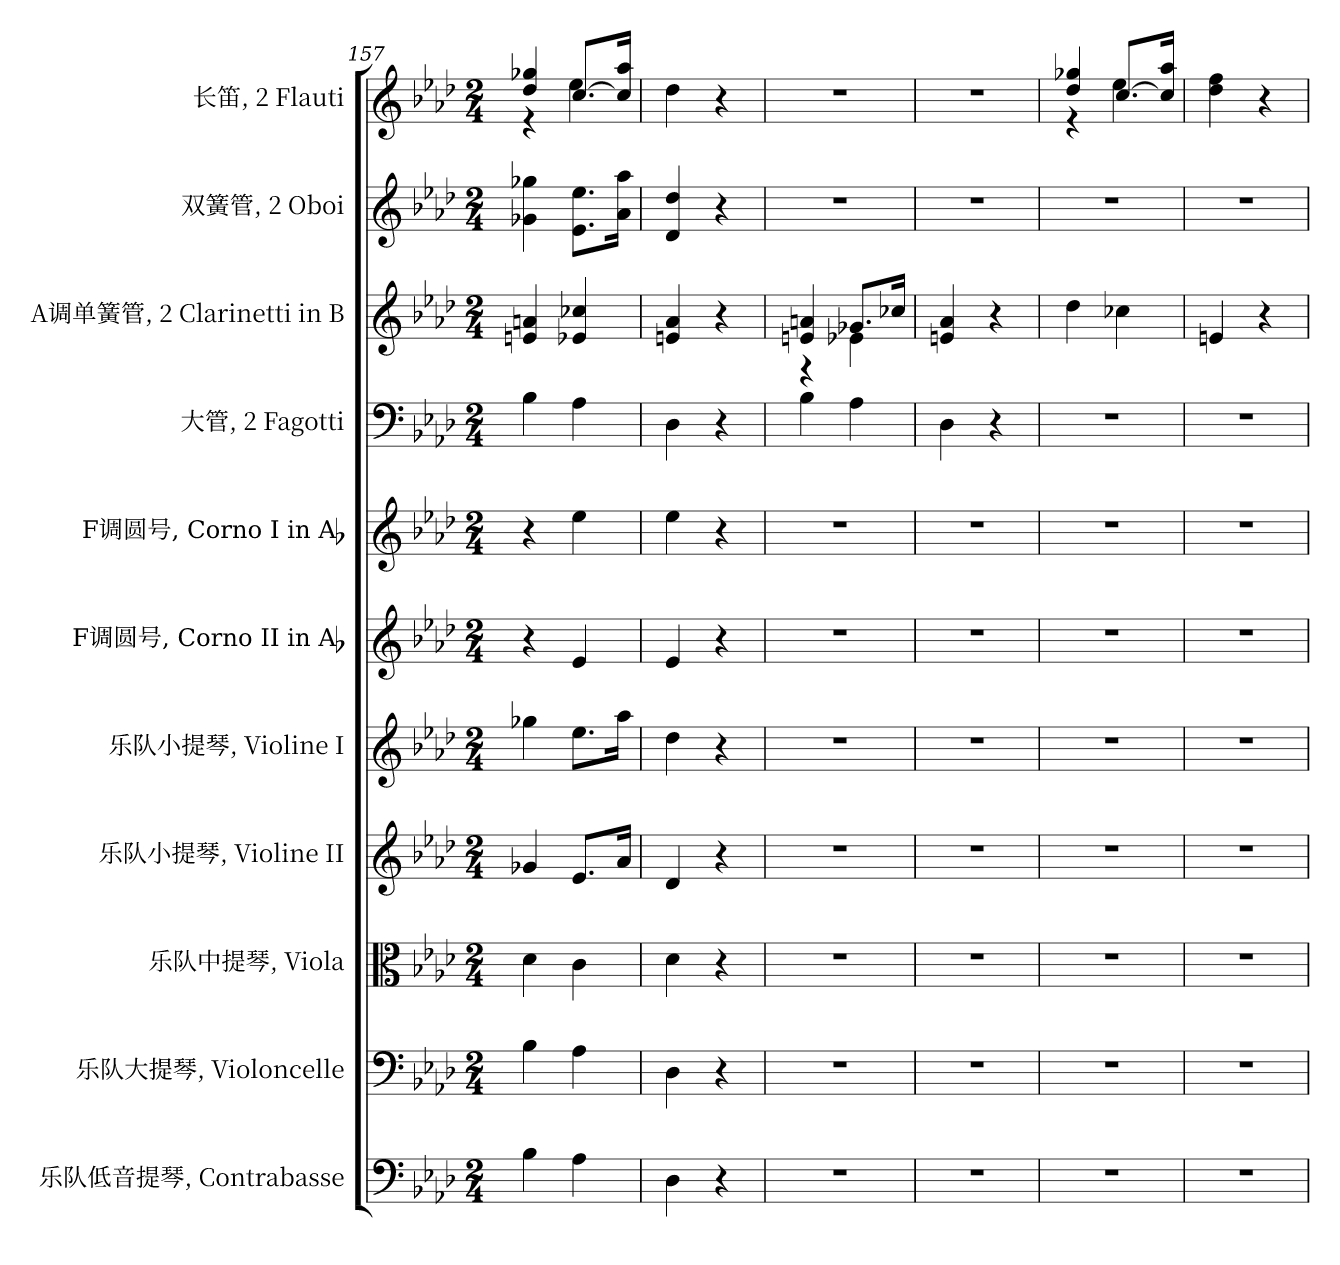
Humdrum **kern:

**kern	**kern	**kern	**kern	**kern	**kern	**kern	**kern	**kern	**kern	**kern
*part11	*part10	*part9	*part8	*part7	*part6	*part5	*part4	*part3	*part2	*part1
*staff11	*staff10	*staff9	*staff8	*staff7	*staff6	*staff5	*staff4	*staff3	*staff2	*staff1
*I"乐队低音提琴, Contrabasse	*I"乐队大提琴, Violoncelle	*I"乐队中提琴, Viola	*I"乐队小提琴, Violine II	*I"乐队小提琴, Violine I	*I"F调圆号, Corno II in Ab	*I"F调圆号, Corno I in Ab	*I"大管, 2 Fagotti	*I"A调单簧管, 2 Clarinetti in B	*I"双簧管, 2 Oboi	*I"长笛, 2 Flauti
*I'Cbs.	*	*	*	*	*	*	*	*I'A Cl.	*I'Ob.	*I'Fl.
*clefF4	*clefF4	*clefC3	*clefG2	*clefG2	*clefG2	*clefG2	*clefF4	*clefG2	*clefG2	*clefG2
*ITrd7c12	*	*	*	*	*ITrd4c7	*ITrd4c7	*	*ITrd2c3	*	*
*k[b-e-a-d-]	*k[b-e-a-d-]	*k[b-e-a-d-]	*k[b-e-a-d-]	*k[b-e-a-d-]	*k[b-e-a-d-g-]	*k[b-e-a-d-g-]	*k[b-e-a-d-]	*k[b-]	*k[b-e-a-d-]	*k[b-e-a-d-]
*M2/4	*M2/4	*M2/4	*M2/4	*M2/4	*M2/4	*M2/4	*M2/4	*M2/4	*M2/4	*M2/4
*MM58	*MM58	*MM58	*MM58	*MM58	*MM58	*MM58	*MM58	*MM58	*MM58	*MM58
=157	=157	=157	=157	=157	=157	=157	=157	=157	=157	=157
*	*	*	*	*	*	*	*	*	*	*^
4BB-\	4B-\	4d-\	4g-X/	4gg-X\	4r	4r	4B-\	4c#X/ 4f#X/	4g-X\ 4gg-X\	4dd-/ 4gg-X/	4r
*	*	*	*	*	*	*	*	*	*	*MM62	*
4AA-\	4A-\	4c\	8.e-/L	8.ee-\L	4A-/	4a-\	4A-\	4cn/ 4a-X/	8.e-\ 8.ee-\L	[8.cc/L	4ee-\
.	.	.	16a-/Jk	16aa-\Jk	.	.	.	.	16a-\ 16aa-\Jk	16cc/] 16aa-/Jk	.
*	*	*	*	*	*	*	*	*	*	*v	*v
=158	=158	=158	=158	=158	=158	=158	=158	=158	=158	=158
*	*	*	*	*	*	*	*	*	*	*MM58
4DD-\	4D-\	4d-\	4d-/	4dd-\	4A-/	4a-\	4D-\	4c#X/ 4f/	4d-/ 4dd-/	4dd-\
*	*	*	*	*	*	*	*	*	*	*MM60
4r	4r	4r	4r	4r	4r	4r	4r	4r	4r	4r
=159	=159	=159	=159	=159	=159	=159	=159	=159	=159	=159
*	*	*	*	*	*	*	*	*	*	*MM58
*	*	*	*	*	*	*	*	*^	*	*
2r	2r	2r	2r	2r	2r	2r	4B-\	4c#X/ 4f#X/	4r	2r	2r
.	.	.	.	.	.	.	4A-\	8.e-X/L	4cn\	.	.
.	.	.	.	.	.	.	.	16a-X/Jk	.	.	.
*	*	*	*	*	*	*	*	*v	*v	*	*
=160	=160	=160	=160	=160	=160	=160	=160	=160	=160	=160
*	*	*	*	*	*	*	*	*	*	*MM58
2r	2r	2r	2r	2r	2r	2r	4D-\	4c#X/ 4f/	2r	2r
.	.	.	.	.	.	.	4r	4r	.	.
=161	=161	=161	=161	=161	=161	=161	=161	=161	=161	=161
*	*	*	*	*	*	*	*	*	*	*MM57
*	*	*	*	*	*	*	*	*	*	*^
2r	2r	2r	2r	2r	2r	2r	2r	4b-\	2r	4dd-/ 4gg-X/	4r
*	*	*	*	*	*	*	*	*	*	*MM61	*
.	.	.	.	.	.	.	.	4a-X\	.	[8.cc/L	4ee-\
.	.	.	.	.	.	.	.	.	.	16cc/] 16aa-/Jk	.
*	*	*	*	*	*	*	*	*	*	*v	*v
!!LO:PB:g=z
=162	=162	=162	=162	=162	=162	=162	=162	=162	=162	=162
*	*	*	*	*	*	*	*	*	*	*MM53
2r	2r	2r	2r	2r	2r	2r	2r	4c#X/	2r	4dd-\ 4ff\
.	.	.	.	.	.	.	.	4r	.	4r
=	=	=	=	=	=	=	=	=	=	=
*-	*-	*-	*-	*-	*-	*-	*-	*-	*-	*-
